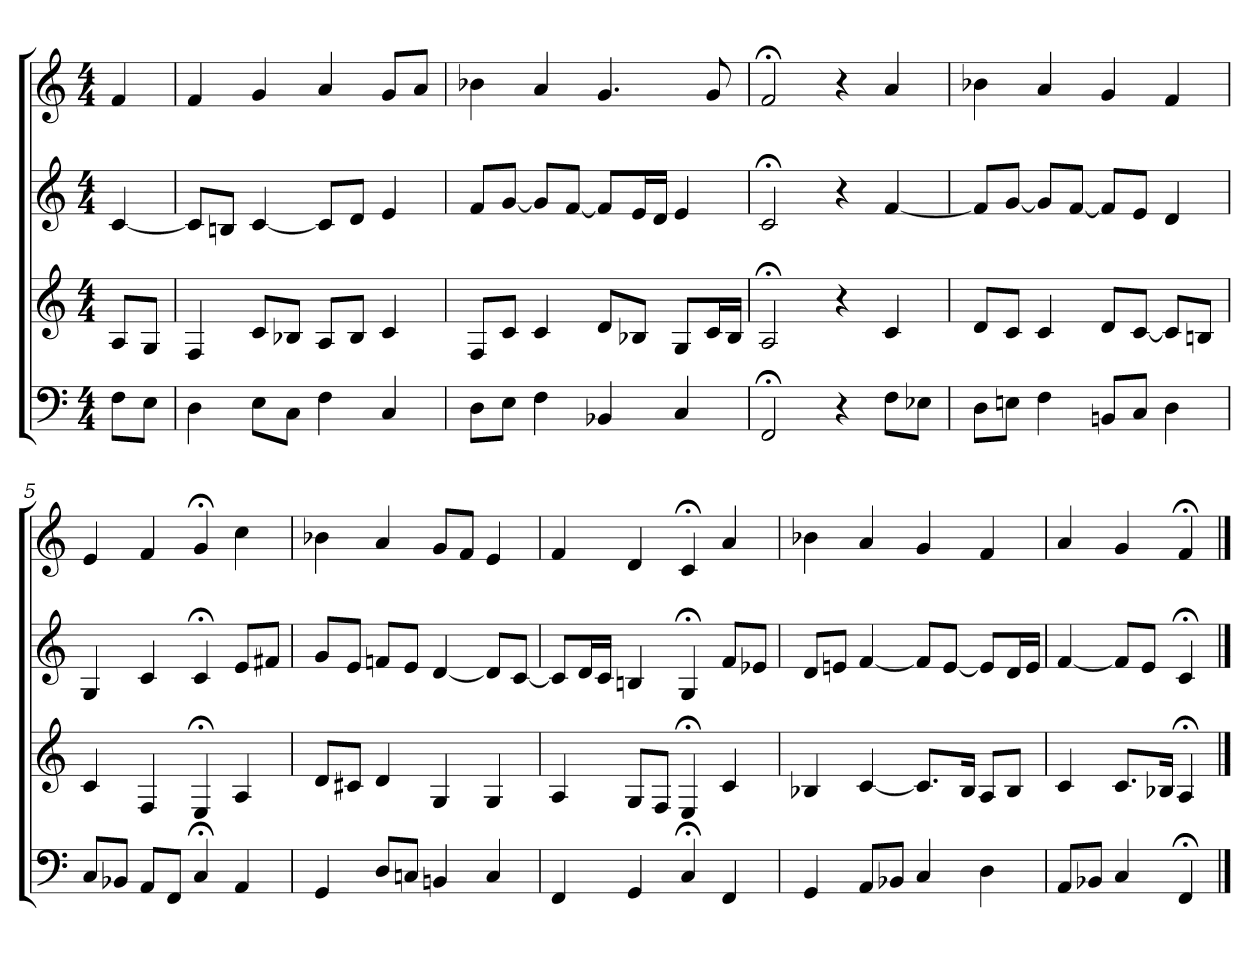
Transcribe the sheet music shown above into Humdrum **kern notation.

**kern	**kern	**kern	**kern
*part4	*part3	*part2	*part1
*staff4	*staff3	*staff2	*staff1
*M4/4	*M4/4	*M4/4	*M4/4
=	=	=	=
8FL	8AL	[4c	4f
8EJ	8GJ	.	.
=1	=1	=1	=1
4D	4F	8cL]	4f
.	.	8BnJ	.
8EL	8cL	[4c	4g
8CJ	8B-XJ	.	.
4F	8AL	8cL]	4a
.	8B-J	8dJ	.
4C	4c	4e	8gL
.	.	.	8aJ
=2	=2	=2	=2
8DL	8FL	8fL	4b-X
8EJ	8cJ	[8gJ	.
4F	4c	8gL]	4a
.	.	[8fJ	.
4BB-X	8dL	8fL]	4.g
.	8B-XJ	16eL	.
.	.	16dJJ	.
4C	8GL	4e	.
.	16cL	.	8g
.	16B-JJ	.	.
=3	=3	=3	=3
2FF;<	2A;<	2c;<	2f;<
4r	4r	4r	4r
8FL	4c	[4f	4a
8E-XJ	.	.	.
=4	=4	=4	=4
8DL	8dL	8fL]	4b-X
8EnJ	8cJ	[8gJ	.
4F	4c	8gL]	4a
.	.	[8fJ	.
8BBnL	8dL	8fL]	4g
8CJ	[8cJ	8eJ	.
4D	8cL]	4d	4f
.	8BnJ	.	.
=5	=5	=5	=5
8CL	4c	4G	4e
8BB-XJ	.	.	.
8AAL	4F	4c	4f
8FFJ	.	.	.
4C;<	4E;<	4c;<	4g;<
4AA	4A	8eL	4cc
.	.	8f#XJ	.
=6	=6	=6	=6
4GG	8dL	8gL	4b-X
.	8c#XJ	8eJ	.
8DL	4d	8fnL	4a
8CnJ	.	8eJ	.
4BBn	4G	[4d	8gL
.	.	.	8fJ
4C	4G	8dL]	4e
.	.	[8cJ	.
=7	=7	=7	=7
4FF	4A	8cL]	4f
.	.	16dL	.
.	.	16cJJ	.
4GG	8GL	4Bn	4d
.	8FJ	.	.
4C;<	4E;<	4G;<	4c;<
4FF	4c	8fL	4a
.	.	8e-XJ	.
=8	=8	=8	=8
4GG	4B-X	8dL	4b-X
.	.	8enJ	.
8AAL	[4c	[4f	4a
8BB-XJ	.	.	.
4C	8.cL]	8fL]	4g
.	.	[8eJ	.
.	16B-Jk	.	.
4D	8AL	8eL]	4f
.	8B-J	16dL	.
.	.	16eJJ	.
=9	=9	=9	=9
8AAL	4c	[4f	4a
8BB-XJ	.	.	.
4C	8.cL	8fL]	4g
.	.	8eJ	.
.	16B-XJk	.	.
4FF;<	4A;<	4c;<	4f;<
==	==	==	==
*-	*-	*-	*-
